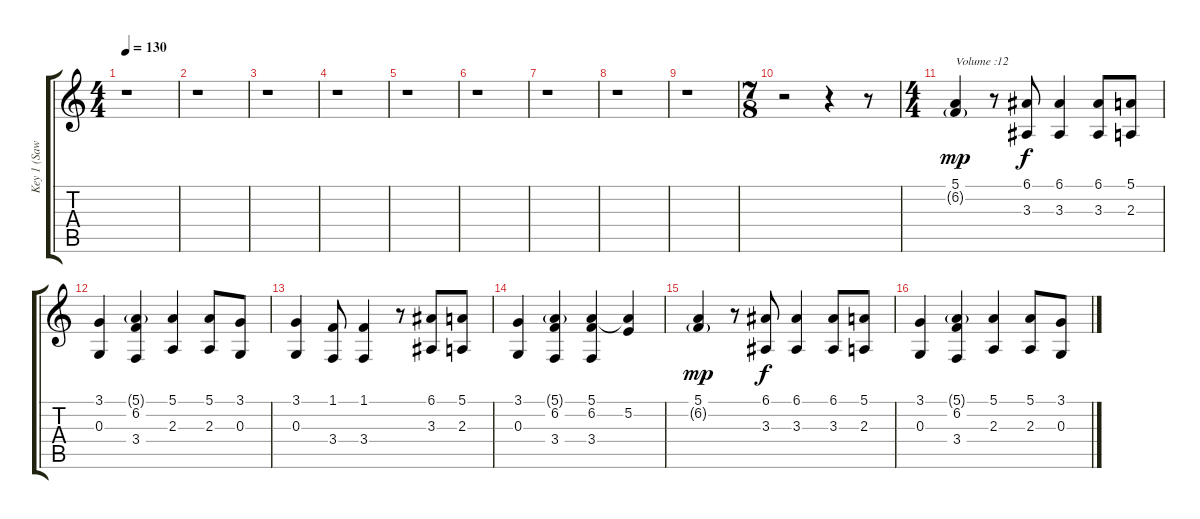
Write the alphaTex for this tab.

\track ("Key 1 (Sawtooth)" "Key 1 (Saw") {instrument lead2sawtooth}
\staff {score tabs}
\tuning (E4 B3 G3 D3 A2 E2) {hide}
\ts (4 4)
\tempo 130
\clef g2
\ks c
r.1{dy mp} |
r.1 |
r.1 |
r.1 |
r.1 |
r.1 |
r.1 |
r.1 |
r.1 |
\ts (7 8)
r.2 r.4 r.8 |
\ts (4 4)
(5.1 6.2{g}).4{txt "Volume :12"} r.8 (6.1 3.3).8{dy f} (6.1 3.3).4 (6.1 3.3).8 (5.1 2.3).8 |
(3.1 0.3).4 (5.1{g} 6.2 3.4).4 (5.1 2.3).4 (5.1 2.3).8 (3.1 0.3).8 |
(3.1 0.3).4 (1.1 3.4).8 (1.1 3.4).4 r.8 (6.1 3.3).8 (5.1 2.3).8 |
(3.1 0.3).4 (5.1{g} 6.2 3.4).4 (5.1 6.2 3.4).4 (5.1{t} 5.2).4 |
(5.1 6.2{g}).4{dy mp} r.8 (6.1 3.3).8{dy f} (6.1 3.3).4 (6.1 3.3).8 (5.1 2.3).8 |
(3.1 0.3).4 (5.1{g} 6.2 3.4).4 (5.1 2.3).4 (5.1 2.3).8 (3.1 0.3).8
